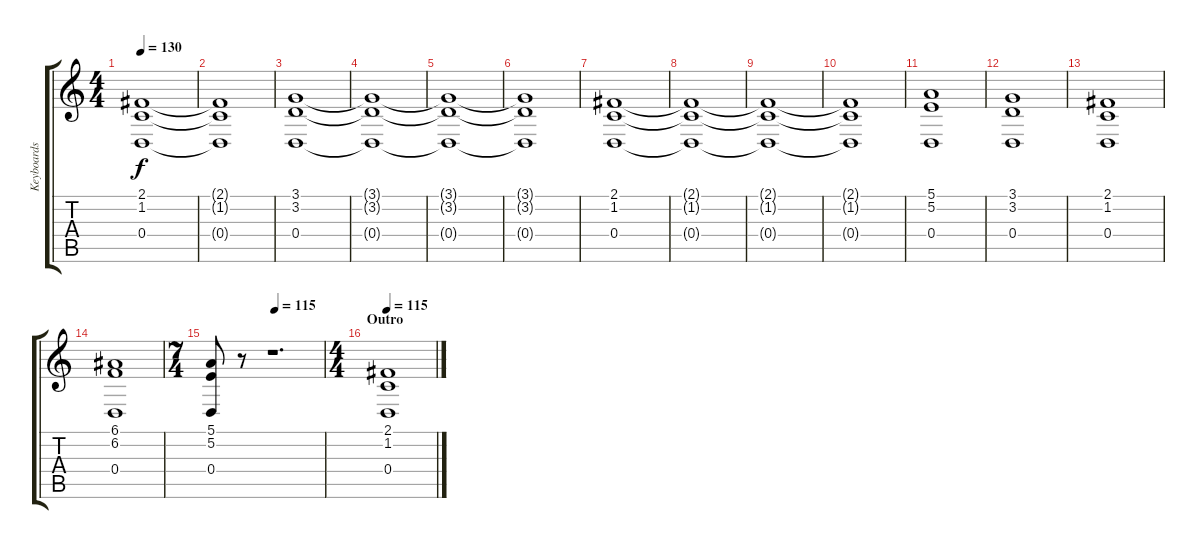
\track ("Keyboards - Pad" "Keyboards ") {instrument pad7halo}
\staff {score tabs}
\tuning (E4 B3 G3 D3 A2 E2) {hide}
\ts (4 4)
\tempo 130
\clef g2
\ks c
(2.1{t} 1.2{t} 0.4{t}).1{dy f} |
(2.1{t} 1.2{t} 0.4{t}).1 |
(3.1 3.2 0.4).1 |
(3.1{t} 3.2{t} 0.4{t}).1 |
(3.1{t} 3.2{t} 0.4{t}).1 |
(3.1{t} 3.2{t} 0.4{t}).1 |
(2.1 1.2 0.4).1 |
(2.1{t} 1.2{t} 0.4{t}).1 |
(2.1{t} 1.2{t} 0.4{t}).1 |
(2.1{t} 1.2{t} 0.4{t}).1 |
(5.1 5.2 0.4).1 |
(3.1 3.2 0.4).1 |
(2.1 1.2 0.4).1 |
(6.1 6.2 0.4).1 |
\ts (7 4)
\tempo (115 0.5714285714285714)
(5.1 5.2 0.4).8 r.8 r.1{d} |
\ts (4 4)
\section ("" "Outro")
\tempo 115
(2.1 1.2 0.4).1
